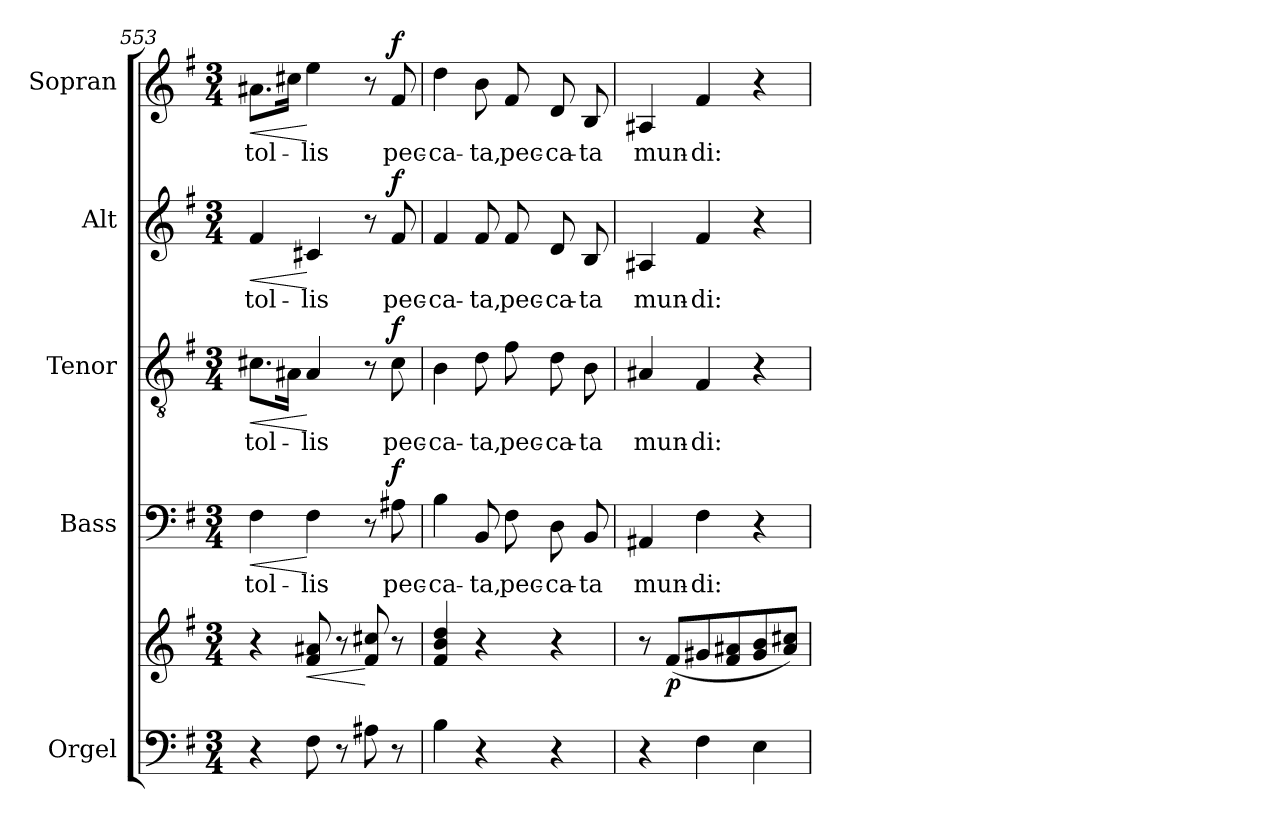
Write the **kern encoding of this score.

**kern	**kern	**dynam	**kern	**text	**dynam	**kern	**text	**dynam	**kern	**text	**dynam	**kern	**text	**dynam
*part5	*part5	*part5	*part4	*part4	*part4	*part3	*part3	*part3	*part2	*part2	*part2	*part1	*part1	*part1
*staff6	*staff5	*staff5/6	*staff4	*staff4	*staff4	*staff3	*staff3	*staff3	*staff2	*staff2	*staff2	*staff1	*staff1	*staff1
*I"Orgel	*	*	*I"Bass	*	*	*I"Tenor	*	*	*I"Alt	*	*	*I"Sopran	*	*
*I'Org.	*	*	*I'B.	*	*	*I'T.	*	*	*I'A.	*	*	*I'S.	*	*
*clefF4	*clefG2	*	*clefF4	*	*	*clefGv2	*	*	*clefG2	*	*	*clefG2	*	*
*k[f#]	*k[f#]	*	*k[f#]	*	*	*k[f#]	*	*	*k[f#]	*	*	*k[f#]	*	*
*G:	*G:	*	*G:	*	*	*G:	*	*	*G:	*	*	*G:	*	*
*M3/4	*M3/4	*	*M3/4	*	*	*M3/4	*	*	*M3/4	*	*	*M3/4	*	*
=553	=553	=553	=553	=553	=553	=553	=553	=553	=553	=553	=553	=553	=553	=553
!	!	!	!	!LO:LY:b	!LO:HP:b	!	!LO:LY:b	!LO:HP:b	!	!LO:LY:b	!LO:HP:b	!	!LO:LY:b	!LO:HP:b
4r	4r	.	4F#\	tol-	<	8.c#X\L	tol-	<	4f#/	tol-	<	8.a#X\L	tol-	<
.	.	.	.	.	.	16A#X\Jk	.	.	.	.	.	16cc#X\Jk	.	.
!	!	!LO:HP:b	!	!LO:LY:b	!	!	!LO:LY:b	!	!	!LO:LY:b	!	!	!LO:LY:b	!
8F#\	8f#/ 8a#X/	<	4F#\	-lis	[	4A#/	-lis	[	4c#X/	-lis	[	4ee\	-lis	[
8r	8r	.	.	.	.	.	.	.	.	.	.	.	.	.
8A#X\	8f#/ 8cc#X/	[	8r	.	.	8r	.	.	8r	.	.	8r	.	.
!	!	!	!	!LO:LY:b	!LO:DY:a	!	!LO:LY:b	!LO:DY:a	!	!LO:LY:b	!LO:DY:a	!	!LO:LY:b	!LO:DY:a
8r	8r	.	8A#X\	pec-	f	8c#\	pec-	f	8f#/	pec-	f	8f#/	pec-	f
=554	=554	=554	=554	=554	=554	=554	=554	=554	=554	=554	=554	=554	=554	=554
!	!	!	!	!LO:LY:b	!	!	!LO:LY:b	!	!	!LO:LY:b	!	!	!LO:LY:b	!
4B\	4f#/ 4b/ 4dd/	.	4B\	-ca-	.	4B\	-ca-	.	4f#/	-ca-	.	4dd\	-ca-	.
!	!	!	!	!LO:LY:b	!	!	!LO:LY:b	!	!	!LO:LY:b	!	!	!LO:LY:b	!
4r	4r	.	8BB/	-ta,	.	8d\	-ta,	.	8f#/	-ta,	.	8b\	-ta,	.
!	!	!	!	!LO:LY:b	!	!	!LO:LY:b	!	!	!LO:LY:b	!	!	!LO:LY:b	!
.	.	.	8F#\	pec-	.	8f#\	pec-	.	8f#/	pec-	.	8f#/	pec-	.
!	!	!	!	!LO:LY:b	!	!	!LO:LY:b	!	!	!LO:LY:b	!	!	!LO:LY:b	!
4r	4r	.	8D\	-ca-	.	8d\	-ca-	.	8d/	-ca-	.	8d/	-ca-	.
!	!	!	!	!LO:LY:b	!	!	!LO:LY:b	!	!	!LO:LY:b	!	!	!LO:LY:b	!
.	.	.	8BB/	-ta	.	8B\	-ta	.	8B/	-ta	.	8B/	-ta	.
=555	=555	=555	=555	=555	=555	=555	=555	=555	=555	=555	=555	=555	=555	=555
!	!	!	!	!LO:LY:b	!	!	!LO:LY:b	!	!	!LO:LY:b	!	!	!LO:LY:b	!
4r	8r	.	4AA#X/	mun-	.	4A#X/	mun-	.	4A#X/	mun-	.	4A#X/	mun-	.
!	!	!LO:DY:b	!	!	!	!	!	!	!	!	!	!	!	!
.	(<8f#/L	p	.	.	.	.	.	.	.	.	.	.	.	.
!	!	!	!	!LO:LY:b	!	!	!LO:LY:b	!	!	!LO:LY:b	!	!	!LO:LY:b	!
4F#\	8g#X/	.	4F#\	-di:	.	4F#/	-di:	.	4f#/	-di:	.	4f#/	-di:	.
.	8f#/ 8a#X/	.	.	.	.	.	.	.	.	.	.	.	.	.
4E\	8g#/ 8b/	.	4r	.	.	4r	.	.	4r	.	.	4r	.	.
.	8a#/ 8cc#X/J)	.	.	.	.	.	.	.	.	.	.	.	.	.
=	=	=	=	=	=	=	=	=	=	=	=	=	=	=
*-	*-	*-	*-	*-	*-	*-	*-	*-	*-	*-	*-	*-	*-	*-
